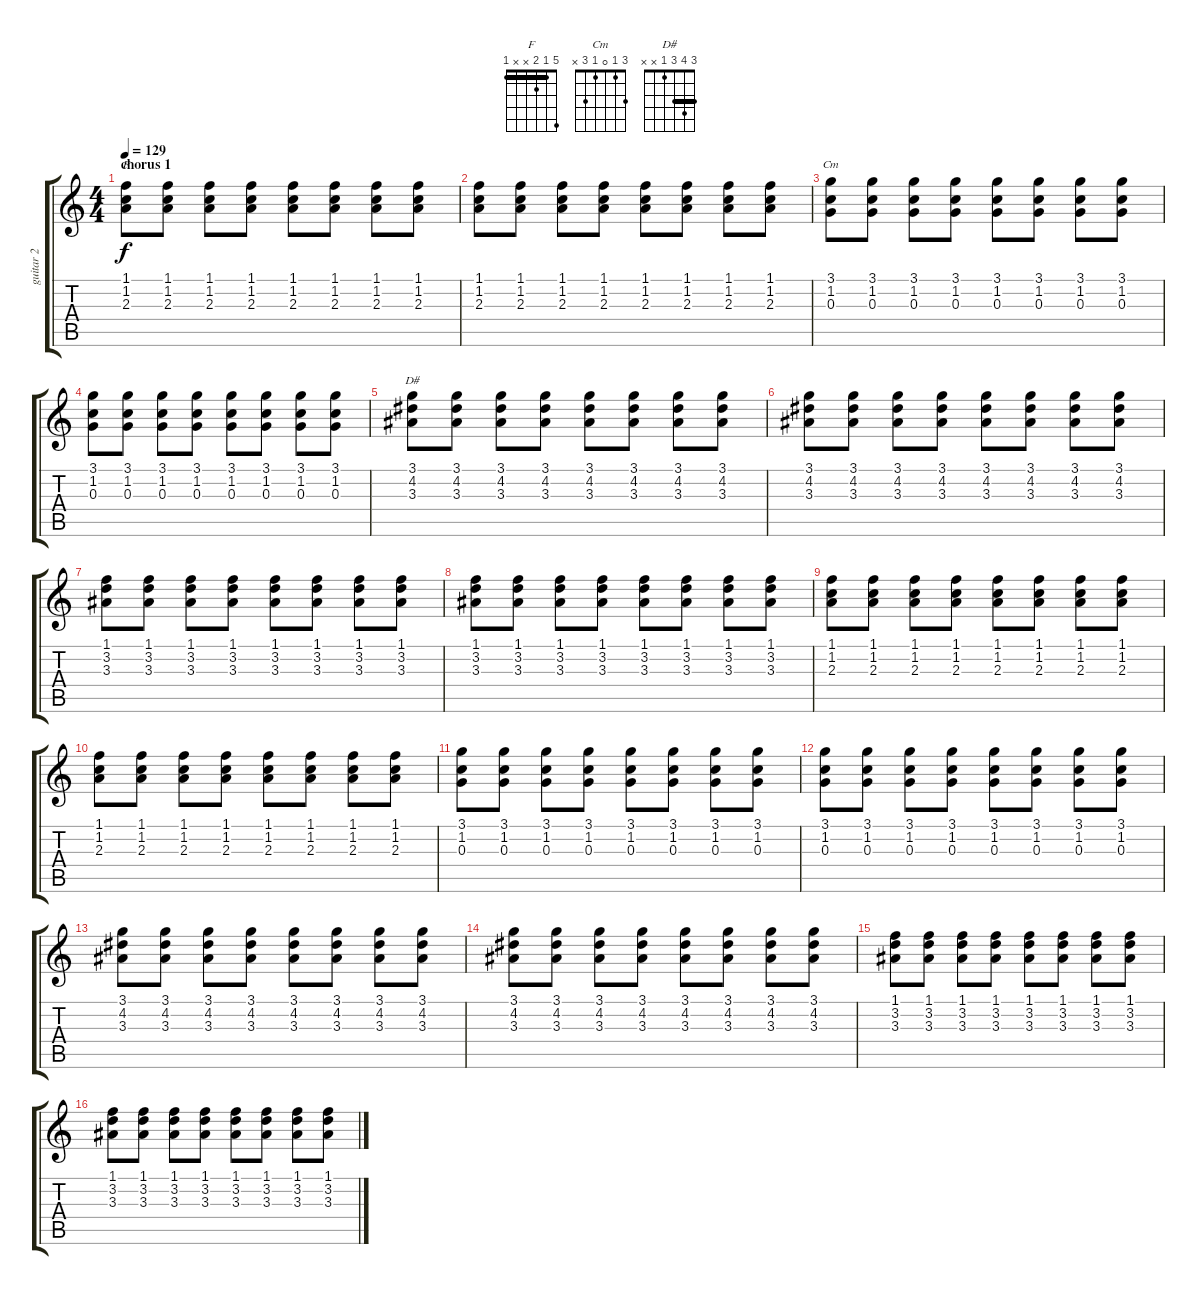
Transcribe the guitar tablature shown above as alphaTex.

\track ("guitar 2" "guitar 2") {instrument electricguitarjazz}
\staff {score tabs}
\tuning (E4 B3 G3 D3 A2 E2) {hide}
\chord ("F" 5 1 2 x x 1) {barre 1}
\chord ("Cm" 3 1 0 1 3 x)
\chord ("D#" 3 4 3 1 x x) {barre 3}
\ts (4 4)
\section ("" "chorus 1")
\tempo 129
\clef g2
\ks c
(1.1 1.2 2.3).8{ch "F" dy f} (1.1 1.2 2.3).8 (1.1 1.2 2.3).8 (1.1 1.2 2.3).8 (1.1 1.2 2.3).8 (1.1 1.2 2.3).8 (1.1 1.2 2.3).8 (1.1 1.2 2.3).8 |
(1.1 1.2 2.3).8 (1.1 1.2 2.3).8 (1.1 1.2 2.3).8 (1.1 1.2 2.3).8 (1.1 1.2 2.3).8 (1.1 1.2 2.3).8 (1.1 1.2 2.3).8 (1.1 1.2 2.3).8 |
(3.1 1.2 0.3).8{ch "Cm"} (3.1 1.2 0.3).8 (3.1 1.2 0.3).8 (3.1 1.2 0.3).8 (3.1 1.2 0.3).8 (3.1 1.2 0.3).8 (3.1 1.2 0.3).8 (3.1 1.2 0.3).8 |
(3.1 1.2 0.3).8 (3.1 1.2 0.3).8 (3.1 1.2 0.3).8 (3.1 1.2 0.3).8 (3.1 1.2 0.3).8 (3.1 1.2 0.3).8 (3.1 1.2 0.3).8 (3.1 1.2 0.3).8 |
(3.1 4.2 3.3).8{ch "D#"} (3.1 4.2 3.3).8 (3.1 4.2 3.3).8 (3.1 4.2 3.3).8 (3.1 4.2 3.3).8 (3.1 4.2 3.3).8 (3.1 4.2 3.3).8 (3.1 4.2 3.3).8 |
(3.1 4.2 3.3).8 (3.1 4.2 3.3).8 (3.1 4.2 3.3).8 (3.1 4.2 3.3).8 (3.1 4.2 3.3).8 (3.1 4.2 3.3).8 (3.1 4.2 3.3).8 (3.1 4.2 3.3).8 |
(1.1 3.2 3.3).8 (1.1 3.2 3.3).8 (1.1 3.2 3.3).8 (1.1 3.2 3.3).8 (1.1 3.2 3.3).8 (1.1 3.2 3.3).8 (1.1 3.2 3.3).8 (1.1 3.2 3.3).8 |
(1.1 3.2 3.3).8 (1.1 3.2 3.3).8 (1.1 3.2 3.3).8 (1.1 3.2 3.3).8 (1.1 3.2 3.3).8 (1.1 3.2 3.3).8 (1.1 3.2 3.3).8 (1.1 3.2 3.3).8 |
(1.1 1.2 2.3).8 (1.1 1.2 2.3).8 (1.1 1.2 2.3).8 (1.1 1.2 2.3).8 (1.1 1.2 2.3).8 (1.1 1.2 2.3).8 (1.1 1.2 2.3).8 (1.1 1.2 2.3).8 |
(1.1 1.2 2.3).8 (1.1 1.2 2.3).8 (1.1 1.2 2.3).8 (1.1 1.2 2.3).8 (1.1 1.2 2.3).8 (1.1 1.2 2.3).8 (1.1 1.2 2.3).8 (1.1 1.2 2.3).8 |
(3.1 1.2 0.3).8 (3.1 1.2 0.3).8 (3.1 1.2 0.3).8 (3.1 1.2 0.3).8 (3.1 1.2 0.3).8 (3.1 1.2 0.3).8 (3.1 1.2 0.3).8 (3.1 1.2 0.3).8 |
(3.1 1.2 0.3).8 (3.1 1.2 0.3).8 (3.1 1.2 0.3).8 (3.1 1.2 0.3).8 (3.1 1.2 0.3).8 (3.1 1.2 0.3).8 (3.1 1.2 0.3).8 (3.1 1.2 0.3).8 |
(3.1 4.2 3.3).8 (3.1 4.2 3.3).8 (3.1 4.2 3.3).8 (3.1 4.2 3.3).8 (3.1 4.2 3.3).8 (3.1 4.2 3.3).8 (3.1 4.2 3.3).8 (3.1 4.2 3.3).8 |
(3.1 4.2 3.3).8 (3.1 4.2 3.3).8 (3.1 4.2 3.3).8 (3.1 4.2 3.3).8 (3.1 4.2 3.3).8 (3.1 4.2 3.3).8 (3.1 4.2 3.3).8 (3.1 4.2 3.3).8 |
(1.1 3.2 3.3).8 (1.1 3.2 3.3).8 (1.1 3.2 3.3).8 (1.1 3.2 3.3).8 (1.1 3.2 3.3).8 (1.1 3.2 3.3).8 (1.1 3.2 3.3).8 (1.1 3.2 3.3).8 |
(1.1 3.2 3.3).8 (1.1 3.2 3.3).8 (1.1 3.2 3.3).8 (1.1 3.2 3.3).8 (1.1 3.2 3.3).8 (1.1 3.2 3.3).8 (1.1 3.2 3.3).8 (1.1 3.2 3.3).8
